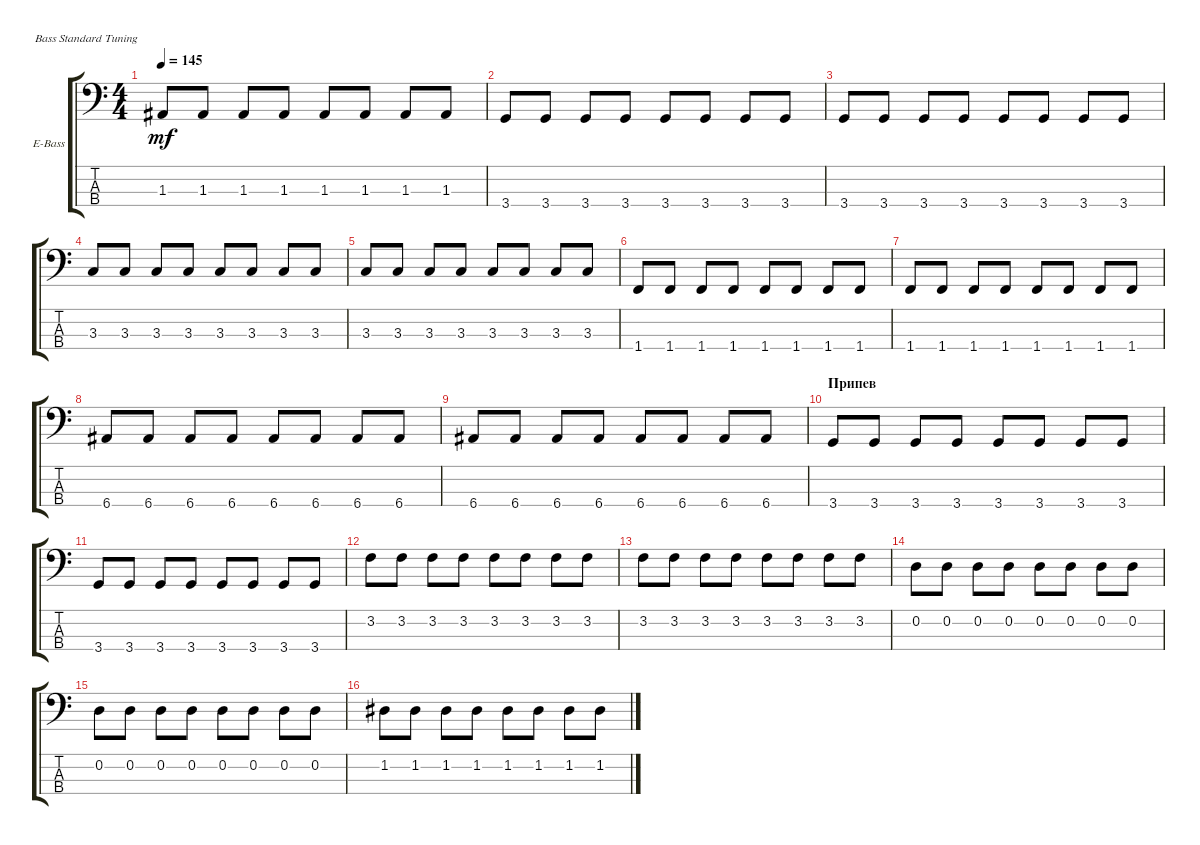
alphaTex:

\bracketExtendMode groupsimilarinstruments
\firstSystemTrackNameOrientation horizontal
\otherSystemsTrackNameOrientation horizontal
\track ("Electric Bass" "E-Bass") {solo instrument electricbassfinger}
\staff {score tabs}
\tuning (G2 D2 A1 E1)
\ts (4 4)
\tempo 145
\clef f4
\scale
0.333333
\ks c
1.3.8{dy mf} 1.3.8 1.3.8 1.3.8 1.3.8 1.3.8 1.3.8 1.3.8 |
\scale
0.333333 3.4.8 3.4.8 3.4.8 3.4.8 3.4.8 3.4.8 3.4.8 3.4.8 |
\scale
0.333333 3.4.8 3.4.8 3.4.8 3.4.8 3.4.8 3.4.8 3.4.8 3.4.8 |
\scale
0.333333 3.3.8 3.3.8 3.3.8 3.3.8 3.3.8 3.3.8 3.3.8 3.3.8 |
\scale
0.333333 3.3.8 3.3.8 3.3.8 3.3.8 3.3.8 3.3.8 3.3.8 3.3.8 |
\scale
0.333333 1.4.8 1.4.8 1.4.8 1.4.8 1.4.8 1.4.8 1.4.8 1.4.8 |
\scale
0.333333 1.4.8 1.4.8 1.4.8 1.4.8 1.4.8 1.4.8 1.4.8 1.4.8 |
\scale
0.333333 6.4.8 6.4.8 6.4.8 6.4.8 6.4.8 6.4.8 6.4.8 6.4.8 |
\scale
0.333333 6.4.8 6.4.8 6.4.8 6.4.8 6.4.8 6.4.8 6.4.8 6.4.8 |
\section ("" "Припев")
\scale
0.333333 3.4.8 3.4.8 3.4.8 3.4.8 3.4.8 3.4.8 3.4.8 3.4.8 |
\scale
0.333333 3.4.8 3.4.8 3.4.8 3.4.8 3.4.8 3.4.8 3.4.8 3.4.8 |
\scale
0.333333 3.2.8 3.2.8 3.2.8 3.2.8 3.2.8 3.2.8 3.2.8 3.2.8 |
\scale
0.333333 3.2.8 3.2.8 3.2.8 3.2.8 3.2.8 3.2.8 3.2.8 3.2.8 |
\scale
0.333333 0.2.8 0.2.8 0.2.8 0.2.8 0.2.8 0.2.8 0.2.8 0.2.8 |
\scale
0.333333 0.2.8 0.2.8 0.2.8 0.2.8 0.2.8 0.2.8 0.2.8 0.2.8 |
\scale
0.333333 1.2.8 1.2.8 1.2.8 1.2.8 1.2.8 1.2.8 1.2.8 1.2.8
